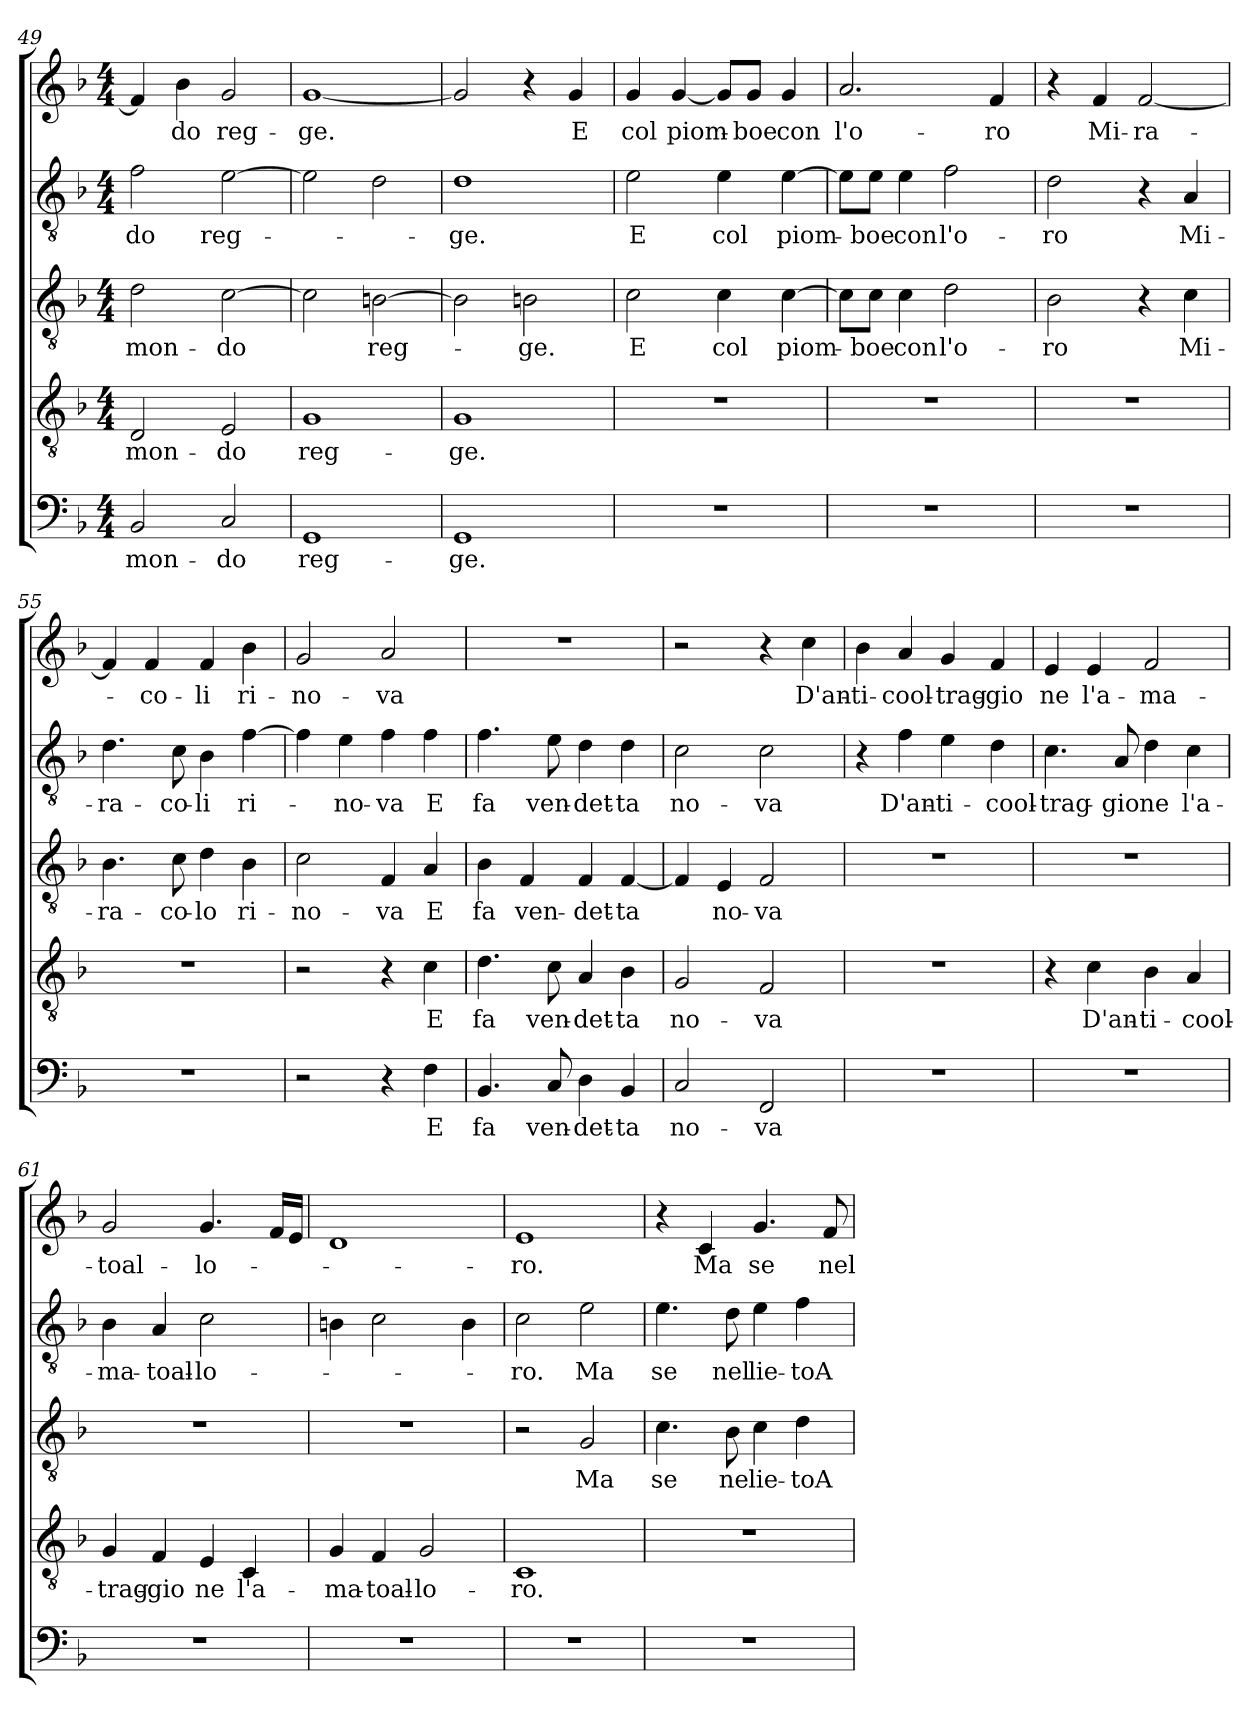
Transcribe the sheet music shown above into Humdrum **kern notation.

**kern	**text	**kern	**text	**kern	**text	**kern	**text	**kern	**text
*part5	*part5	*part4	*part4	*part3	*part3	*part2	*part2	*part1	*part1
*staff5	*staff5	*staff4	*staff4	*staff3	*staff3	*staff2	*staff2	*staff1	*staff1
*clefF4	*	*clefGv2	*	*clefGv2	*	*clefGv2	*	*clefG2	*
*k[b-]	*	*k[b-]	*	*k[b-]	*	*k[b-]	*	*k[b-]	*
*M4/4	*	*M4/4	*	*M4/4	*	*M4/4	*	*M4/4	*
=49	=49	=49	=49	=49	=49	=49	=49	=49	=49
2BB-/	mon-	2D/	mon-	2d\	mon-	2f\	do	4f/]	.
.	.	.	.	.	.	.	.	4b-\	do
2C/	do	2E/	do	[2c\	do	[2e\	reg-	2g/	reg-
=50	=50	=50	=50	=50	=50	=50	=50	=50	=50
1GG/	reg-	1G/	reg-	2c\]	.	2e\]	.	[1g/	ge.
.	.	.	.	[2Bn\	reg-	2d\	.	.	.
=51	=51	=51	=51	=51	=51	=51	=51	=51	=51
1GG/	ge.	1G/	ge.	2B\]	.	1d\	ge.	2g/]	.
.	.	.	.	2Bn\	ge.	.	.	4r	.
.	.	.	.	.	.	.	.	4g/	E
=52	=52	=52	=52	=52	=52	=52	=52	=52	=52
1r	.	1r	.	2c\	E	2e\	E	4g/	col
.	.	.	.	.	.	.	.	[4g/	piom-
.	.	.	.	4c\	col	4e\	col	8g/L]	.
.	.	.	.	.	.	.	.	8g/J	boe
.	.	.	.	[4c\	piom-	[4e\	piom-	4g/	con
=53	=53	=53	=53	=53	=53	=53	=53	=53	=53
1r	.	1r	.	8c\L]	.	8e\L]	.	2.a/	l'o-
.	.	.	.	8c\J	boe	8e\J	boe	.	.
.	.	.	.	4c\	con	4e\	con	.	.
.	.	.	.	2d\	l'o-	2f\	l'o-	.	.
.	.	.	.	.	.	.	.	4f/	ro
=54	=54	=54	=54	=54	=54	=54	=54	=54	=54
1r	.	1r	.	2B-\	ro	2d\	ro	4r	.
.	.	.	.	.	.	.	.	4f/	Mi-
.	.	.	.	4r	.	4r	.	[2f/	ra-
.	.	.	.	4c\	Mi-	4A/	Mi-	.	.
=55	=55	=55	=55	=55	=55	=55	=55	=55	=55
1r	.	1r	.	4.B-\	ra-	4.d\	ra-	4f/]	.
.	.	.	.	.	.	.	.	4f/	co-
.	.	.	.	8c\	co-	8c\	co-	.	.
.	.	.	.	4d\	lo	4B-\	li	4f/	li
.	.	.	.	4B-\	ri-	[4f\	ri-	4b-\	ri-
=56	=56	=56	=56	=56	=56	=56	=56	=56	=56
2r	.	2r	.	2c\	no-	4f\]	.	2g/	no-
.	.	.	.	.	.	4e\	no-	.	.
4r	.	4r	.	4F/	va	4f\	va	2a/	va
4F\	E	4c\	E	4A/	E	4f\	E	.	.
=57	=57	=57	=57	=57	=57	=57	=57	=57	=57
4.BB-/	fa	4.d\	fa	4B-\	fa	4.f\	fa	1r	.
.	.	.	.	4F/	ven-	.	.	.	.
8C/	ven-	8c\	ven-	.	.	8e\	ven-	.	.
4D\	det-	4A/	det-	4F/	det-	4d\	det-	.	.
4BB-/	ta	4B-\	ta	[4F/	ta	4d\	ta	.	.
=58	=58	=58	=58	=58	=58	=58	=58	=58	=58
2C/	no-	2G/	no-	4F/]	.	2c\	no-	2r	.
.	.	.	.	4E/	no-	.	.	.	.
2FF/	va	2F/	va	2F/	va	2c\	va	4r	.
.	.	.	.	.	.	.	.	4cc\	D'an-
=59	=59	=59	=59	=59	=59	=59	=59	=59	=59
1r	.	1r	.	1r	.	4r	.	4b-\	ti-
.	.	.	.	.	.	4f\	D'an-	4a/	cool-
.	.	.	.	.	.	4e\	ti-	4g/	trag-
.	.	.	.	.	.	4d\	cool-	4f/	gio
=60	=60	=60	=60	=60	=60	=60	=60	=60	=60
1r	.	4r	.	1r	.	4.c\	trag-	4e/	ne
.	.	4c\	D'an-	.	.	.	.	4e/	l'a-
.	.	.	.	.	.	8A/	gio	.	.
.	.	4B-\	ti-	.	.	4d\	ne	2f/	ma-
.	.	4A/	cool-	.	.	4c\	l'a-	.	.
=61	=61	=61	=61	=61	=61	=61	=61	=61	=61
1r	.	4G/	trag-	1r	.	4B-\	ma-	2g/	toal-
.	.	4F/	gio	.	.	4A/	toal-	.	.
.	.	4E/	ne	.	.	2c\	lo-	4.g/	lo-
.	.	4C/	l'a-	.	.	.	.	.	.
.	.	.	.	.	.	.	.	16f/LL	.
.	.	.	.	.	.	.	.	16e/JJ	.
=62	=62	=62	=62	=62	=62	=62	=62	=62	=62
1r	.	4G/	ma-	1r	.	4Bn\	.	1d/	.
.	.	4F/	toal-	.	.	2c\	.	.	.
.	.	2G/	lo-	.	.	.	.	.	.
.	.	.	.	.	.	4B\	.	.	.
=63	=63	=63	=63	=63	=63	=63	=63	=63	=63
1r	.	1C/	ro.	2r	.	2c\	ro.	1e/	ro.
.	.	.	.	2G/	Ma	2e\	Ma	.	.
=64	=64	=64	=64	=64	=64	=64	=64	=64	=64
1r	.	1r	.	4.c\	se	4.e\	se	4r	.
.	.	.	.	.	.	.	.	4c/	Ma
.	.	.	.	8B-\	ne	8d\	nel	.	.
.	.	.	.	4c\	lie-	4e\	lie-	4.g/	se
.	.	.	.	4d\	toA-	4f\	toA-	.	.
.	.	.	.	.	.	.	.	8f/	nel
=	=	=	=	=	=	=	=	=	=
*-	*-	*-	*-	*-	*-	*-	*-	*-	*-
